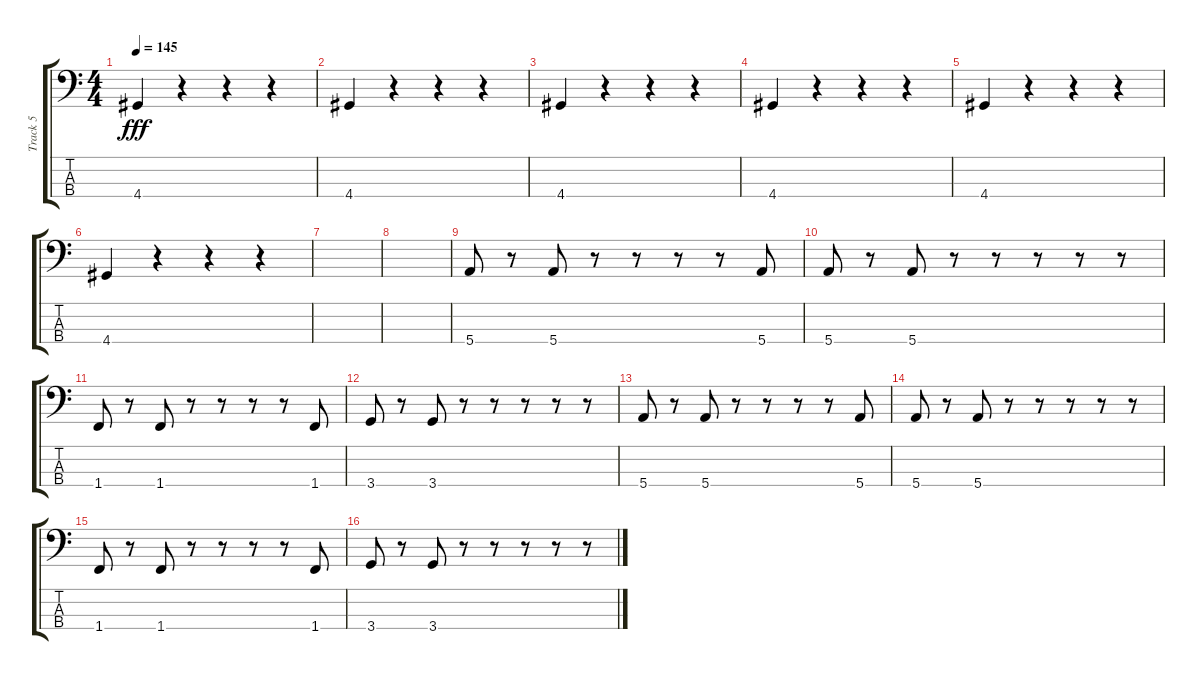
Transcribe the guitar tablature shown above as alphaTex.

\track ("Track 5" "Track 5") {instrument synthbass1}
\staff {score tabs}
\tuning (G2 D2 A1 E1) {hide}
\ts (4 4)
\tempo 145
\clef f4
\ks c
4.4.4{dy fff} r.4 r.4 r.4 |
4.4.4 r.4 r.4 r.4 |
4.4.4 r.4 r.4 r.4 |
4.4.4 r.4 r.4 r.4 |
4.4.4 r.4 r.4 r.4 |
4.4.4 r.4 r.4 r.4 |
|
|
5.4.8 r.8 5.4.8 r.8 r.8 r.8 r.8 5.4.8 |
5.4.8 r.8 5.4.8 r.8 r.8 r.8 r.8 r.8 |
1.4.8 r.8 1.4.8 r.8 r.8 r.8 r.8 1.4.8 |
3.4.8 r.8 3.4.8 r.8 r.8 r.8 r.8 r.8 |
5.4.8 r.8 5.4.8 r.8 r.8 r.8 r.8 5.4.8 |
5.4.8 r.8 5.4.8 r.8 r.8 r.8 r.8 r.8 |
1.4.8 r.8 1.4.8 r.8 r.8 r.8 r.8 1.4.8 |
3.4.8 r.8 3.4.8 r.8 r.8 r.8 r.8 r.8
